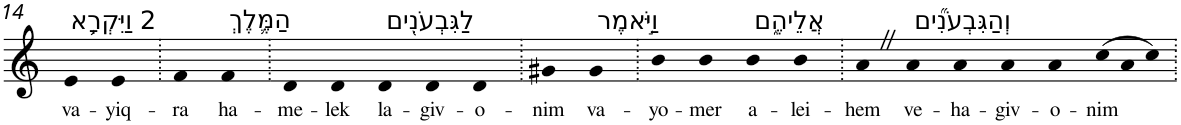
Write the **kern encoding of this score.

**kern	**text
*part1	*part1
*staff1	*staff1
*I"Piano	*
*I'Pno	*
!!LO:PB:g=z
*clefG2	*
*k[]	*
=14	=14
!LO:TX:a:t=2 וַיִּקְרָ֥א	!
!	!LO:LY:b
4e	va-
!	!LO:LY:b
4e	-yiq-
=15.	=15.
!	!LO:LY:b
4f	-ra
!LO:TX:a:t=הַמֶּ֛לֶךְ	!
!	!LO:LY:b
4f	ha-
=16.	=16.
!	!LO:LY:b
4d	-me-
!	!LO:LY:b
4d	-lek
!LO:TX:a:t=לַגִּבְעֹנִ֖ים	!
!	!LO:LY:b
4d	la-
!	!LO:LY:b
4d	-giv-
!	!LO:LY:b
4d	-o-
=17.	=17.
!	!LO:LY:b
4g#X	-nim
!LO:TX:a:t=וַיֹּ֣אמֶר	!
!	!LO:LY:b
4g#	va-
=18.	=18.
!	!LO:LY:b
4b	-yo-
!	!LO:LY:b
4b	-mer
!LO:TX:a:t=אֲלֵיהֶ֑ם	!
!	!LO:LY:b
4b	a-
!	!LO:LY:b
4b	-lei-
=19.	=19.
!	!LO:LY:b
4aZ	-hem
!LO:TX:a:t=וְהַגִּבְעֹנִ֞ים	!
!	!LO:LY:b
4a	ve-
!	!LO:LY:b
4a	-ha-
!	!LO:LY:b
4a	-giv-
!	!LO:LY:b
4a	-o-
*Xtuplet	*
!	!LO:LY:b
(>12cc	-nim
12a	.
12cc)	.
=.	=.
*-	*-
